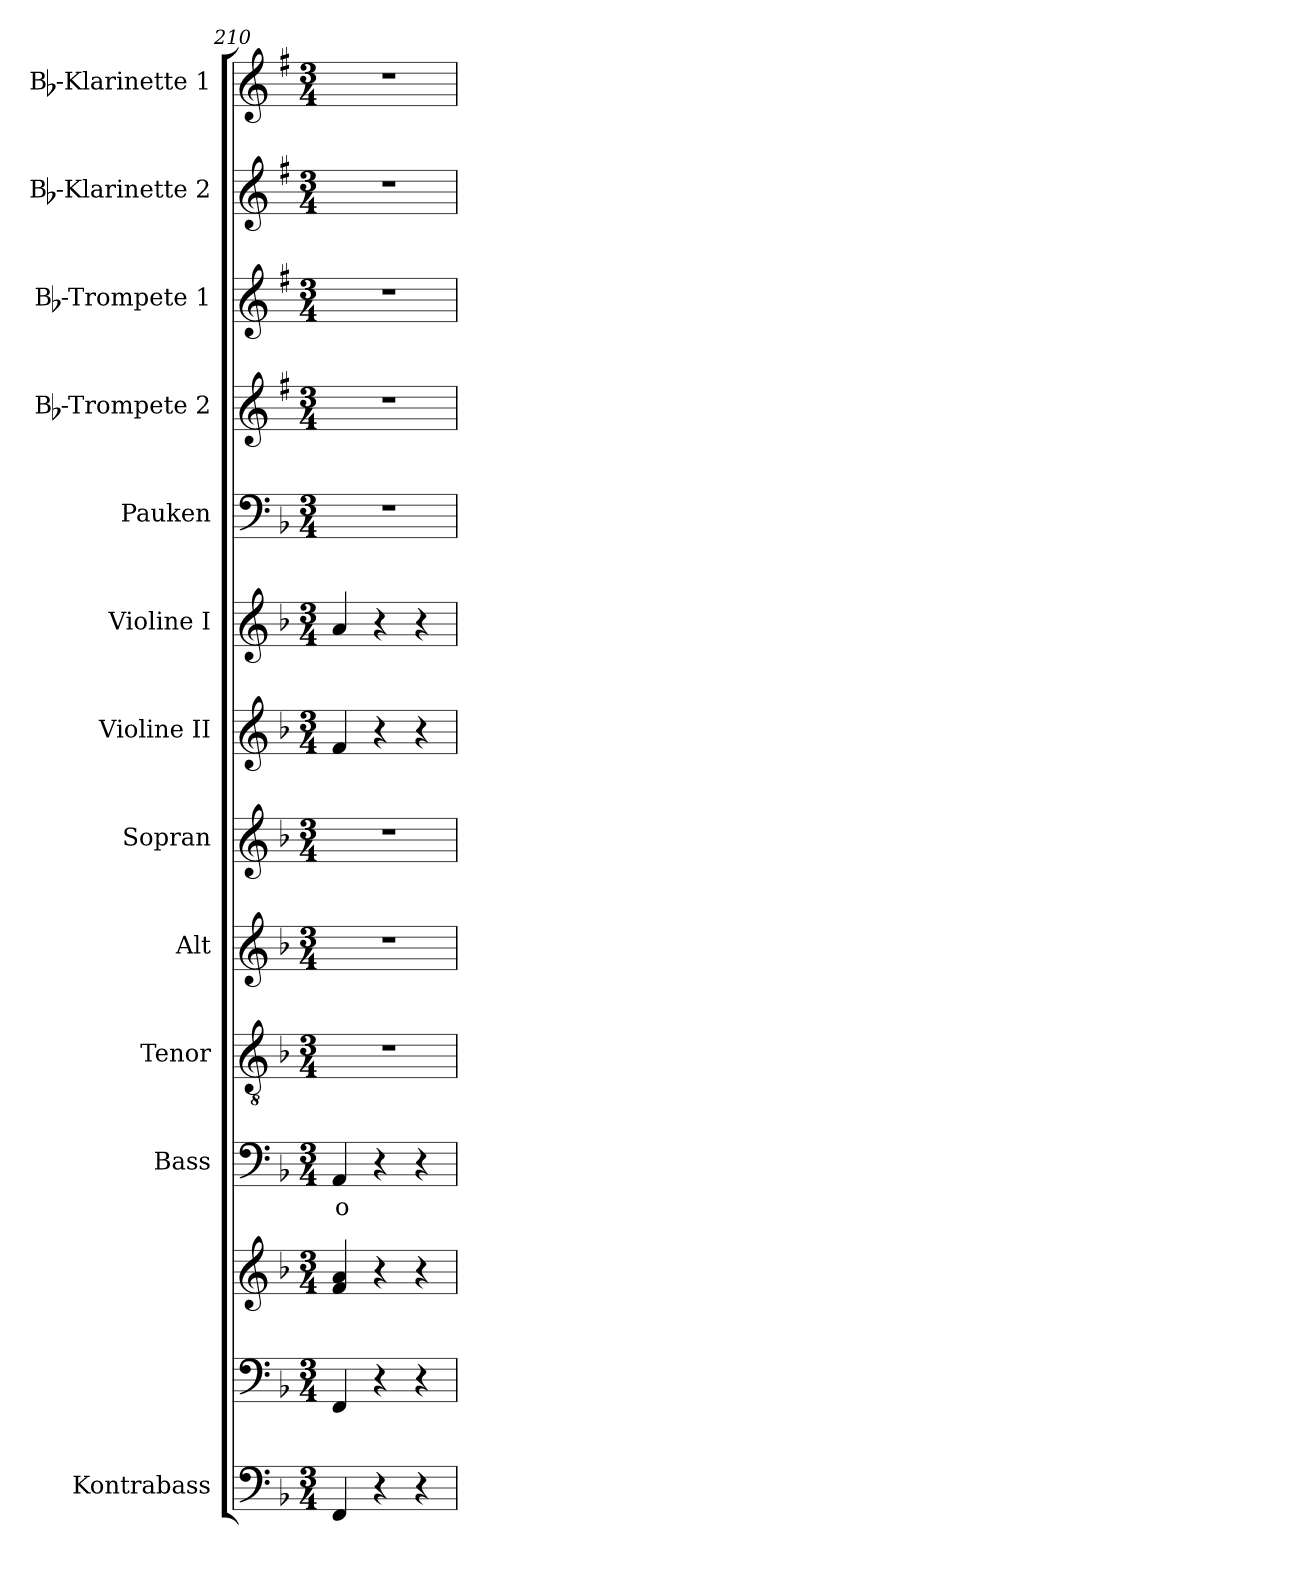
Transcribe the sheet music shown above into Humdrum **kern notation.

**kern	**kern	**kern	**kern	**text	**kern	**kern	**kern	**kern	**kern	**kern	**kern	**kern	**kern	**kern
*part13	*part12	*part12	*part11	*part11	*part10	*part9	*part8	*part7	*part6	*part5	*part4	*part3	*part2	*part1
*staff14	*staff13	*staff12	*staff11	*staff11	*staff10	*staff9	*staff8	*staff7	*staff6	*staff5	*staff4	*staff3	*staff2	*staff1
*I"Kontrabass	*	*	*I"Bass	*	*I"Tenor	*I"Alt	*I"Sopran	*I"Violine II	*I"Violine I	*I"Pauken	*I"Bb-Trompete 2	*I"Bb-Trompete 1	*I"Bb-Klarinette 2	*I"Bb-Klarinette 1
*I'Kb.	*	*	*I'B.	*	*I'T.	*I'A.	*I'S.	*I'Vl. II	*I'Vl. I	*I'Pk.	*I'Bb Trp. 2	*I'Bb Trp. 1	*I'Bb Kl. 2	*I'Bb Kl. 1
*clefF4	*clefF4	*clefG2	*clefF4	*	*clefGv2	*clefG2	*clefG2	*clefG2	*clefG2	*clefF4	*clefG2	*clefG2	*clefG2	*clefG2
*ITrd7c12	*	*	*	*	*	*	*	*	*	*	*ITrd1c2	*ITrd1c2	*ITrd1c2	*ITrd1c2
*k[b-]	*k[b-]	*k[b-]	*k[b-]	*	*k[b-]	*k[b-]	*k[b-]	*k[b-]	*k[b-]	*k[b-]	*k[b-]	*k[b-]	*k[b-]	*k[b-]
*F:	*F:	*F:	*F:	*	*F:	*F:	*F:	*F:	*F:	*F:	*F:	*F:	*F:	*F:
*M3/4	*M3/4	*M3/4	*M3/4	*	*M3/4	*M3/4	*M3/4	*M3/4	*M3/4	*M3/4	*M3/4	*M3/4	*M3/4	*M3/4
=210	=210	=210	=210	=210	=210	=210	=210	=210	=210	=210	=210	=210	=210	=210
!	!	!	!	!LO:LY:b	!	!	!	!	!	!	!	!	!	!
4FFF/	4FF/	4f/ 4a/	4AA/	-o	2.r	2.r	2.r	4f/	4a/	2.r	2.r	2.r	2.r	2.r
4r	4r	4r	4r	.	.	.	.	4r	4r	.	.	.	.	.
4r	4r	4r	4r	.	.	.	.	4r	4r	.	.	.	.	.
=	=	=	=	=	=	=	=	=	=	=	=	=	=	=
*-	*-	*-	*-	*-	*-	*-	*-	*-	*-	*-	*-	*-	*-	*-
